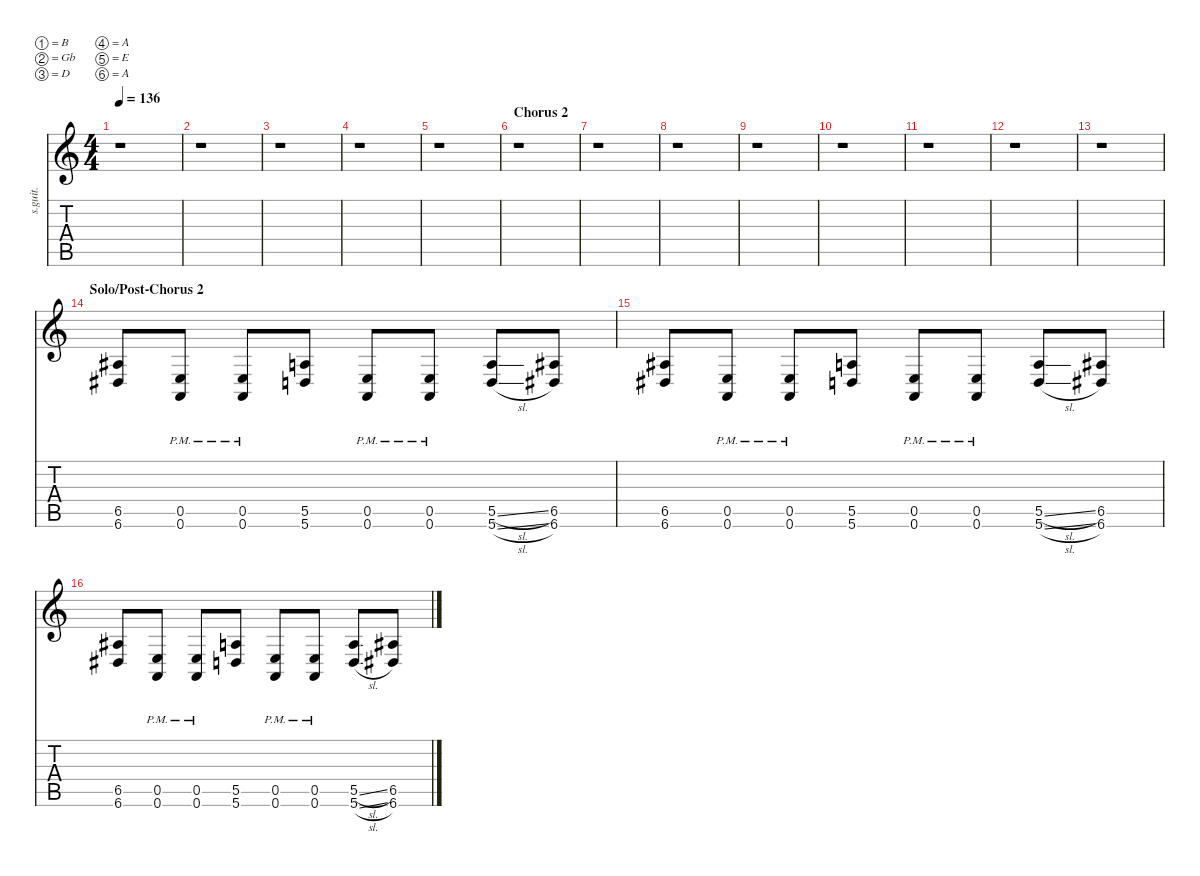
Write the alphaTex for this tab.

\defaultSystemsLayout 4
\hideDynamics
\bracketExtendMode nobrackets
\track ("Jim Root Backing" "s.guit.") {instrument distortionguitar}
\staff {score tabs}
\tuning (B3 Gb3 D3 A2 E2 A1)
\ts (4 4)
\tempo 136
\clef g2
\ks c
r.1{dy f} |
r.1 |
r.1 |
r.1 |
r.1 |
\section ("" "Chorus 2")
r.1 |
r.1 |
r.1 |
r.1 |
r.1 |
r.1 |
r.1 |
r.1 |
\section ("" "Solo/Post-Chorus 2")
(6.5{acc #} 6.6{acc #}).8{lyrics (0 "") lyrics (1 "") lyrics (2 "") lyrics (3 "") lyrics (4 "")} (0.5{pm} 0.6{pm}).8{lyrics (0 "") lyrics (1 "") lyrics (2 "") lyrics (3 "") lyrics (4 "")} (0.5{pm} 0.6{pm}).8{lyrics (0 "") lyrics (1 "") lyrics (2 "") lyrics (3 "") lyrics (4 "")} (5.5 5.6).8{lyrics (0 "") lyrics (1 "") lyrics (2 "") lyrics (3 "") lyrics (4 "")} (0.5{pm} 0.6{pm}).8{lyrics (0 "") lyrics (1 "") lyrics (2 "") lyrics (3 "") lyrics (4 "")} (0.5{pm} 0.6{pm}).8{lyrics (0 "") lyrics (1 "") lyrics (2 "") lyrics (3 "") lyrics (4 "")} (5.5{sl} 5.6{sl}).8{lyrics (0 "") lyrics (1 "") lyrics (2 "") lyrics (3 "") lyrics (4 "")} (6.5{acc #} 6.6{acc #}).8{lyrics (0 "") lyrics (1 "") lyrics (2 "") lyrics (3 "") lyrics (4 "")} |
(6.5{acc #} 6.6{acc #}).8{lyrics (0 "") lyrics (1 "") lyrics (2 "") lyrics (3 "") lyrics (4 "")} (0.5{pm} 0.6{pm}).8{lyrics (0 "") lyrics (1 "") lyrics (2 "") lyrics (3 "") lyrics (4 "")} (0.5{pm} 0.6{pm}).8{lyrics (0 "") lyrics (1 "") lyrics (2 "") lyrics (3 "") lyrics (4 "")} (5.5 5.6).8{lyrics (0 "") lyrics (1 "") lyrics (2 "") lyrics (3 "") lyrics (4 "")} (0.5{pm} 0.6{pm}).8{lyrics (0 "") lyrics (1 "") lyrics (2 "") lyrics (3 "") lyrics (4 "")} (0.5{pm} 0.6{pm}).8{lyrics (0 "") lyrics (1 "") lyrics (2 "") lyrics (3 "") lyrics (4 "")} (5.5{sl} 5.6{sl}).8{lyrics (0 "") lyrics (1 "") lyrics (2 "") lyrics (3 "") lyrics (4 "")} (6.5{acc #} 6.6{acc #}).8{lyrics (0 "") lyrics (1 "") lyrics (2 "") lyrics (3 "") lyrics (4 "")} |
(6.5{acc #} 6.6{acc #}).8{lyrics (0 "") lyrics (1 "") lyrics (2 "") lyrics (3 "") lyrics (4 "")} (0.5{pm} 0.6{pm}).8{lyrics (0 "") lyrics (1 "") lyrics (2 "") lyrics (3 "") lyrics (4 "")} (0.5{pm} 0.6{pm}).8{lyrics (0 "") lyrics (1 "") lyrics (2 "") lyrics (3 "") lyrics (4 "")} (5.5 5.6).8{lyrics (0 "") lyrics (1 "") lyrics (2 "") lyrics (3 "") lyrics (4 "")} (0.5{pm} 0.6{pm}).8{lyrics (0 "") lyrics (1 "") lyrics (2 "") lyrics (3 "") lyrics (4 "")} (0.5{pm} 0.6{pm}).8{lyrics (0 "") lyrics (1 "") lyrics (2 "") lyrics (3 "") lyrics (4 "")} (5.5{sl} 5.6{sl}).8{lyrics (0 "") lyrics (1 "") lyrics (2 "") lyrics (3 "") lyrics (4 "")} (6.5{acc #} 6.6{acc #}).8{lyrics (0 "") lyrics (1 "") lyrics (2 "") lyrics (3 "") lyrics (4 "")}
